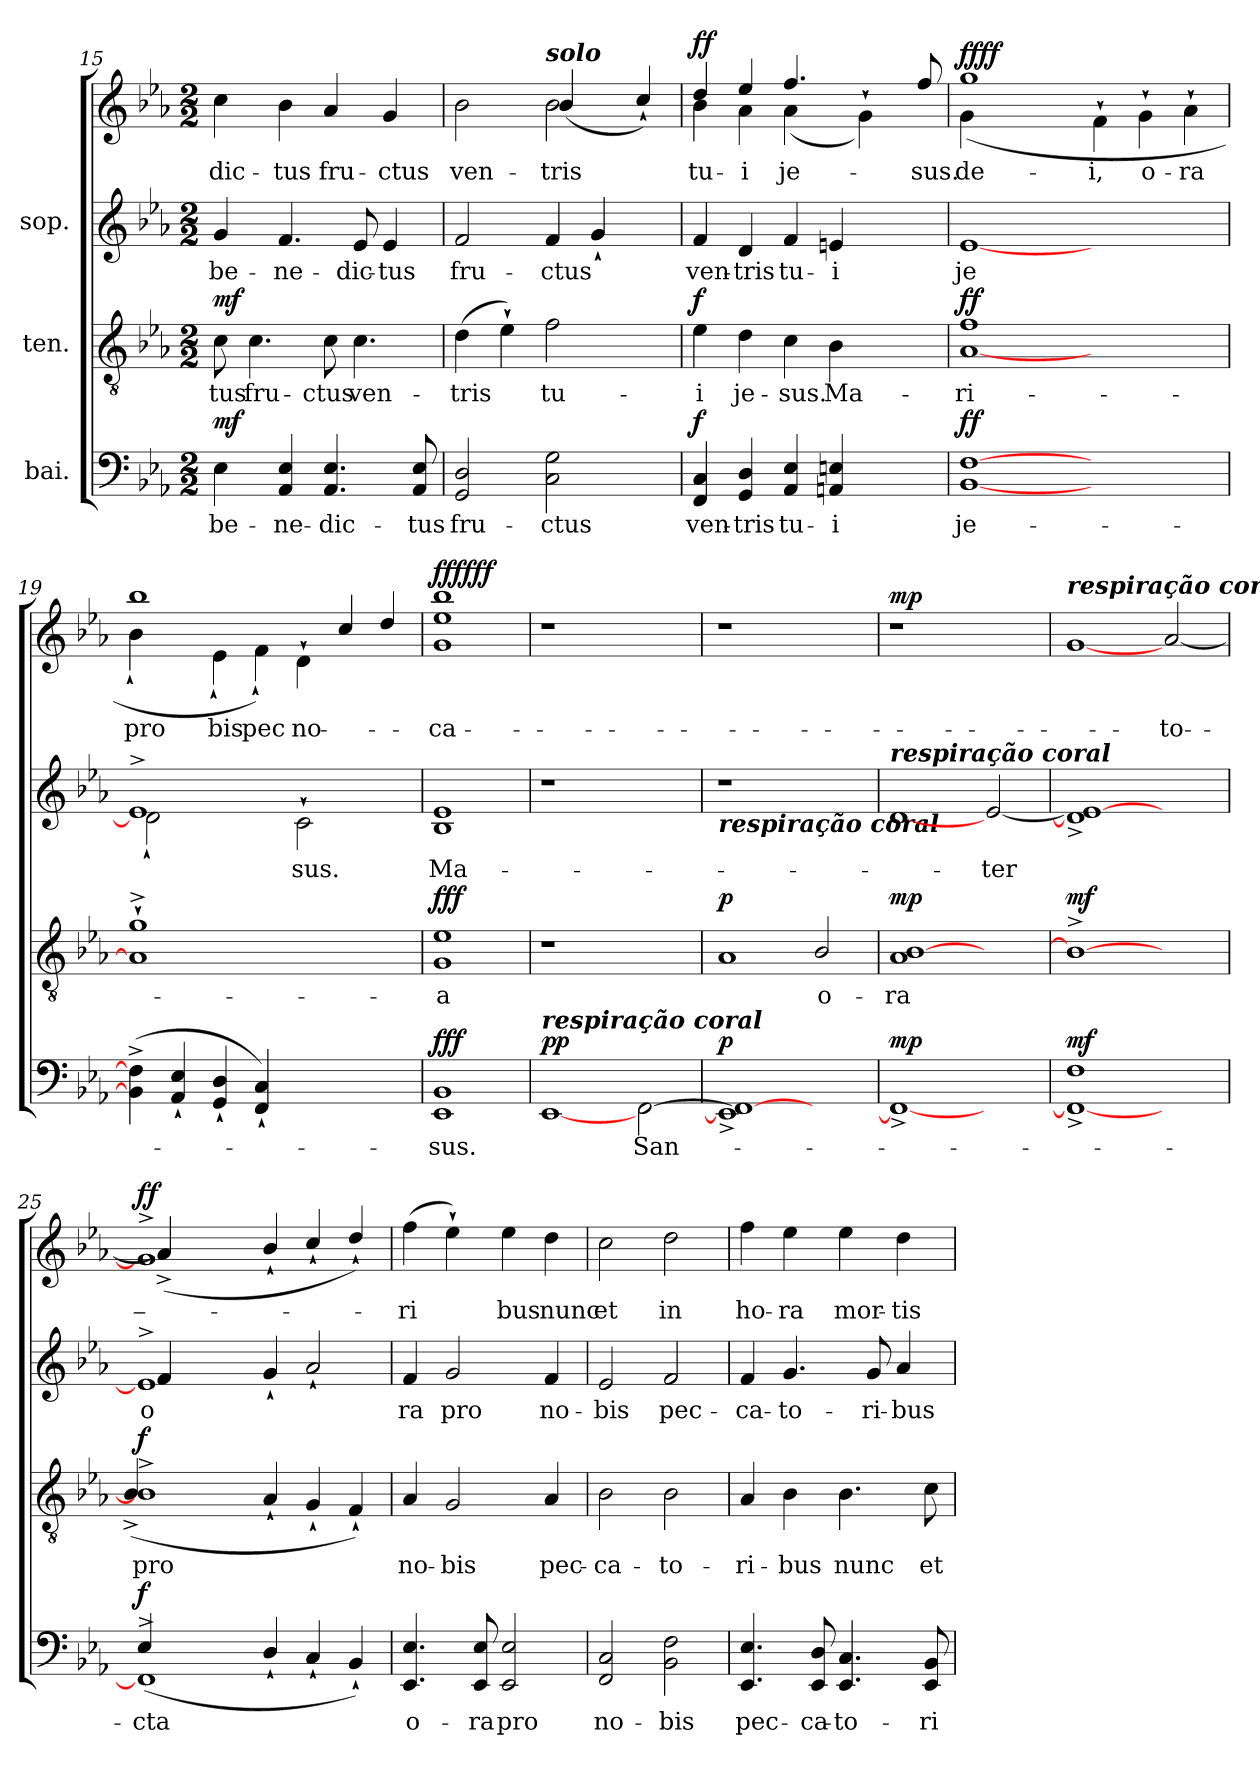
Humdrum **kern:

**kern	**text	**dynam	**kern	**text	**dynam	**kern	**text	**kern	**text	**dynam
*part3	*part3	*part3	*part2	*part2	*part2	*part1	*part1	*part1	*part1	*part1
*staff4	*staff4	*staff4	*staff3	*staff3	*staff3	*staff2	*staff2	*staff1	*staff1	*staff1/2
*I"bai.	*	*	*I"ten.	*	*	*I"sop.	*	*	*	*
*clefF4	*	*	*clefGv2	*	*	*clefG2	*	*clefG2	*	*
*k[b-e-a-]	*	*	*k[b-e-a-]	*	*	*k[b-e-a-]	*	*k[b-e-a-]	*	*
*E-:	*	*	*E-:	*	*	*E-:	*	*E-:	*	*
*M2/2	*	*	*M2/2	*	*	*M2/2	*	*M2/2	*	*
=15	=15	=15	=15	=15	=15	=15	=15	=15	=15	=15
!	!LO:LY:b	!LO:DY:b	!	!LO:LY:b	!LO:DY:b	!	!LO:LY:b	!	!LO:LY:b	!LO:DY:b=2
!	!	!	!	!	!	!	!	!	!	!LO:DY:n=1:b
4E-\	be-	mf	8c\	-tus	mf	4g/	be-	4cc\	dic-	mf mf
!	!	!	!	!LO:LY:b	!	!	!	!	!	!
.	.	.	4.c\	fru-	.	.	.	.	.	.
!	!LO:LY:b	!	!	!	!	!	!LO:LY:b	!	!LO:LY:b	!
4E-/ 4AA-/	-ne-	.	.	.	.	4.f/	-ne-	4b-\	-tus	.
!	!LO:LY:b	!	!	!LO:LY:b	!	!	!	!	!LO:LY:b	!
4.E-/ 4.AA-/	-dic-	.	8c\	-ctus	.	.	.	4a-/	fru-	.
!	!	!	!	!LO:LY:b	!	!	!LO:LY:b	!	!	!
.	.	.	4.c\	ven-	.	8e-/	-dic-	.	.	.
!	!	!	!	!	!	!	!LO:LY:b	!	!LO:LY:b	!
.	.	.	.	.	.	4e-/	-tus	4g/	-ctus	.
!	!LO:LY:b	!	!	!	!	!	!	!	!	!
8E-/ 8AA-/	-tus	.	.	.	.	.	.	.	.	.
=16	=16	=16	=16	=16	=16	=16	=16	=16	=16	=16
!	!LO:LY:b	!	!	!LO:LY:b	!	!	!LO:LY:b	!	!LO:LY:b	!
*	*	*	*	*	*	*	*	*^	*	*
2D/ 2GG/	fru-	.	(>4d\	-tris	.	2f/	fru-	2b-\	2ryy	ven-	.
!	!	!	!	!LO:LY:b	!	!	!	!	!	!	!
.	.	.	4e-`>\)	.	.	.	.	.	.	.	.
!	!	!	!	!	!	!	!	!LO:TX:a:Bi:t=solo	!	!	!
!	!LO:LY:b	!	!	!LO:LY:b	!	!	!LO:LY:b	!	!	!LO:LY:b	!
2G\ 2C\	-ctus	.	2f\	tu-	.	4f/	-ctus	2b-\	(>4b-/	-tris	.
!	!	!	!	!	!	!	!LO:LY:b	!	!	!	!
.	.	.	.	.	.	4g`</	.	.	2ryy	.	.
!	!	!	!	!	!	!	!	!	!	!LO:LY:b	!
4ryy	.	.	4ryy	.	.	4ryy	.	4cc`</)	.	.	.
=17	=17	=17	=17	=17	=17	=17	=17	=17	=17	=17	=17
!	!LO:LY:b	!LO:DY:b	!	!LO:LY:b	!LO:DY:b	!	!LO:LY:b	!	!	!LO:LY:b	!LO:DY:b=2
!	!	!	!	!	!	!	!	!	!	!	!LO:DY:n=1:b
4C/ 4FF/	ven-	f	4e-\	-i	f	4f/	ven-	4dd/	4b-\	tu-	f f
!	!LO:LY:b	!	!	!LO:LY:b	!	!	!LO:LY:b	!	!	!LO:LY:b	!
4D/ 4GG/	-tris	.	4d\	je-	.	4d/	-tris	4ee-/	4a-\	-i	.
!	!LO:LY:b	!	!	!LO:LY:b	!	!	!LO:LY:b	!	!	!LO:LY:b	!
4E-/ 4AA-/	tu-	.	4c\	-sus.	.	4f/	tu-	4.ff/	(>4a-\	je-	.
!	!LO:LY:b	!	!	!LO:LY:b	!	!	!LO:LY:b	!	!	!	!
4En/ 4AAn/	-i	.	4B-\	Ma-	.	4en/	-i	.	2ryy	.	.
.	.	.	.	.	.	.	.	4g`>\)	.	.	.
4ryy	.	.	4ryy	.	.	4ryy	.	.	.	.	.
!	!	!	!	!	!	!	!	!	!	!LO:LY:b	!
.	.	.	.	.	.	.	.	8ff/	.	-sus.	.
=18	=18	=18	=18	=18	=18	=18	=18	=18	=18	=18	=18
!	!LO:LY:b	!LO:DY:b	!	!LO:LY:b	!LO:DY:b	!	!LO:LY:b	!	!	!LO:LY:b	!LO:DY:b=2
!	!	!	!	!	!	!	!	!	!	!	!LO:DY:n=1:b
[>1F [>1BB-	je-	ff	1f [>1A-	-ri-	ff	[<1e-	je-	1gg	(>4g\	de-	ff ff
.	.	.	.	.	.	.	.	.	1.ryy	.	.
!	!	!	!	!	!	!	!	!	!	!LO:LY:b	!
2.ryy	.	.	2.ryy	.	.	2.ryy	.	4f`>\	.	-i,	.
!	!	!	!	!	!	!	!	!	!	!LO:LY:b	!
.	.	.	.	.	.	.	.	4g`>\	.	o-	.
!	!	!	!	!	!	!	!	!	!	!LO:LY:b	!
.	.	.	.	.	.	.	.	4a-`>\	.	-ra	.
!!LO:PB:g=z	!!
=19	=19	=19	=19	=19	=19	=19	=19	=19	=19	=19	=19
*	*	*	*	*	*	*^	*	*	*	*	*
!	!	!	!	!	!	!	!	!LO:LY:b	!	!	!LO:LY:b	!
(>4F\]^> 4BB-\]^>	.	.	1g^>`> 1A-]^>`>	.	.	1e-^<]	2d`>\	-	1bb-	4b-`>\	-pro	.
4E-/`< 4AA-/`<	.	.	.	.	.	.	.	.	.	4ryy	.	.
!	!	!	!	!	!	!	!	!	!	!	!LO:LY:b	!
4D/`< 4GG/`<	.	.	.	.	.	.	4ryy	.	.	4e-`>\	-bis	.
!	!	!	!	!	!	!	!	!	!	!	!LO:LY:b	!
4C/`< 4FF/`<)	.	.	.	.	.	.	1ryy	.	.	4f`>\)	pec-	.
!	!	!	!	!	!	!	!	!LO:LY:b	!	!	!LO:LY:b	!
2.ryy	.	.	2.ryy	.	.	2c`>\	.	sus.	4d`>\	2.ryy	no-	.
.	.	.	.	.	.	.	.	.	4cc/	.	.	.
.	.	.	.	.	.	4ryy	.	.	4dd/	.	.	.
*	*	*	*	*	*	*v	*v	*	*	*	*	*
*	*	*	*	*	*	*	*	*v	*v	*	*
=20	=20	=20	=20	=20	=20	=20	=20	=20	=20	=20
!	!LO:LY:b	!LO:DY:b	!	!LO:LY:b	!LO:DY:b	!	!LO:LY:b	!	!LO:LY:b	!LO:DY:b=2
!	!	!	!	!	!	!	!	!	!	!LO:DY:n=1:b
1BB- 1EE-	-sus.	fff	1e- 1G	-a	fff	1e- 1B-	-Ma-	1bb- 1ee- 1g	ca-	fff fff
=21	=21	=21	=21	=21	=21	=21	=21	=21	=21	=21
!LO:TX:a:Bi:t=respiração coral	!	!	!	!	!	!	!	!	!	!
!	!	!LO:DY:b	!	!	!	!	!	!	!	!
[<1EE-	.	pp	1r	.	.	1r	.	1r	.	.
!	!LO:LY:b	!	!	!	!	!	!	!	!	!
[>2FF\	San-	.	2ryy	.	.	2ryy	.	2ryy	.	.
=22	=22	=22	=22	=22	=22	=22	=22	=22	=22	=22
!	!	!	!	!	!	!LO:TX:b:Bi:t=respiração coral	!	!	!	!
!	!	!LO:DY:b	!	!	!LO:DY:b	!	!	!	!	!
1FF_<^< 1EE-]^<	.	p	1A-	.	p	1r	.	1r	.	.
!	!	!	!	!LO:LY:b	!	!	!	!	!	!
2ryy	.	.	2B-/	o-	.	2ryy	.	2ryy	.	.
=23	=23	=23	=23	=23	=23	=23	=23	=23	=23	=23
!	!	!	!	!	!	!LO:TX:a:Bi:t=respiração coral	!	!	!	!
!	!	!LO:DY:b	!	!LO:LY:b	!LO:DY:b	!	!	!	!	!LO:DY:b=2
1FF^<_<	.	mp	[<1B- 1A-	-ra	mp	[>1d	.	1r	.	mp
!	!	!	!	!	!	!	!LO:LY:b	!	!	!
2ryy	.	.	2ryy	.	.	[<2e-/	-ter	2ryy	.	.
=24	=24	=24	=24	=24	=24	=24	=24	=24	=24	=24
!	!	!	!	!	!	!	!	!LO:TX:a:Bi:t=respiração coral	!	!
!	!	!LO:DY:b	!	!	!LO:DY:b	!	!	!	!	!LO:DY:b=2
!	!	!	!	!	!	!	!	!	!	!LO:DY:n=1:b
1F^< 1FF_<^<	.	mf	1B-^>_>	.	mf	1e-_<^< 1d]^<	.	[>1g	.	mf mf
!	!	!	!	!	!	!	!	!	!LO:LY:b	!
2ryy	.	.	2ryy	.	.	2ryy	.	[<2a-/	to-	.
=25	=25	=25	=25	=25	=25	=25	=25	=25	=25	=25
*^	*	*	*	*	*	*	*	*	*	*
!	!	!LO:LY:b	!LO:DY:b	!	!LO:LY:b	!LO:DY:b	!	!LO:LY:b	!	!	!LO:DY:b=2
*	*	*	*	*^	*	*	*^	*	*^	*	*
!	!	!	!	!	!	!	!	!	!	!	!	!	!	!LO:DY:n=1:b
1FF^>]	(>4E-/	-cta	f	1B-^>]	(>4B-^</	pro	f	1e-^>]	4f/	-o-	1g^>]	(>4a-^</]	.	f f
.	1.ryy	.	.	.	1.ryy	.	.	.	1.ryy	.	.	1.ryy	.	.
!	!	!LO:LY:b	!	!	!	!LO:LY:b	!	!	!	!LO:LY:b	!	!	!	!
4D`</	.	.	.	4A-`</	.	.	.	4g`</	.	--	4b-`</	.	.	.
!	!	!LO:LY:b	!	!	!	!LO:LY:b	!	!	!	!LO:LY:b	!	!	!	!
4C`</	.	.	.	4G`</	.	.	.	2a-`</	.	--	4cc`</	.	.	.
!	!	!LO:LY:b	!	!	!	!LO:LY:b	!	!	!	!	!	!	!	!
4BB-`</)	.	.	.	4F`</)	.	.	.	.	.	.	4dd`</)	.	.	.
*v	*v	*	*	*	*	*	*	*v	*v	*	*v	*v	*	*
*	*	*	*v	*v	*	*	*	*	*	*	*
=26	=26	=26	=26	=26	=26	=26	=26	=26	=26	=26
!	!LO:LY:b	!	!	!LO:LY:b	!	!	!LO:LY:b	!	!LO:LY:b	!
4.E-/ 4.EE-/	o-	.	4A-/	no-	.	4f/	ra	(>4ff\	-ri-	.
!	!	!	!	!LO:LY:b	!	!	!LO:LY:b	!	!LO:LY:b	!
.	.	.	2G/	-bis	.	2g/	pro	4ee-`>\)	-	.
!	!LO:LY:b	!	!	!	!	!	!	!	!	!
8E-/ 8EE-/	-ra	.	.	.	.	.	.	.	.	.
!	!LO:LY:b	!	!	!	!	!	!	!	!LO:LY:b	!
2E-/ 2EE-/	pro	.	.	.	.	.	.	4ee-\	bus	.
!	!	!	!	!LO:LY:b	!	!	!LO:LY:b	!	!LO:LY:b	!
.	.	.	4A-/	pec-	.	4f/	no-	4dd\	nunc	.
!!LO:LB:g=z
=27	=27	=27	=27	=27	=27	=27	=27	=27	=27	=27
!	!LO:LY:b	!	!	!LO:LY:b	!	!	!LO:LY:b	!	!LO:LY:b	!
2C/ 2FF/	no-	.	2B-\	-ca-	.	2e-/	bis	2cc\	-et	.
!	!LO:LY:b	!	!	!LO:LY:b	!	!	!LO:LY:b	!	!LO:LY:b	!
2F\ 2BB-\	-bis	.	2B-\	-to-	.	2f/	pec-	2dd\	in	.
=28	=28	=28	=28	=28	=28	=28	=28	=28	=28	=28
!	!LO:LY:b	!	!	!LO:LY:b	!	!	!LO:LY:b	!	!LO:LY:b	!
4.E-/ 4.EE-/	pec-	.	4A-/	-ri-	.	4f/	ca-	4ff\	-ho-	.
!	!	!	!	!LO:LY:b	!	!	!LO:LY:b	!	!LO:LY:b	!
.	.	.	4B-\	-bus	.	4.g/	-to-	4ee-\	-ra	.
!	!LO:LY:b	!	!	!	!	!	!	!	!	!
8D/ 8EE-/	-ca-	.	.	.	.	.	.	.	.	.
!	!LO:LY:b	!	!	!LO:LY:b	!	!	!	!	!LO:LY:b	!
4.C/ 4.EE-/	-to-	.	4.B-\	nunc	.	.	.	4ee-\	mor-	.
!	!	!	!	!	!	!	!LO:LY:b	!	!	!
.	.	.	.	.	.	8g/	-ri-	.	.	.
!	!	!	!	!	!	!	!LO:LY:b	!	!LO:LY:b	!
.	.	.	.	.	.	4a-/	-bus	4dd\	-tis	.
!	!LO:LY:b	!	!	!LO:LY:b	!	!	!	!	!	!
8BB-/ 8EE-/	-ri-	.	8c\	et	.	.	.	.	.	.
=	=	=	=	=	=	=	=	=	=	=
*-	*-	*-	*-	*-	*-	*-	*-	*-	*-	*-
